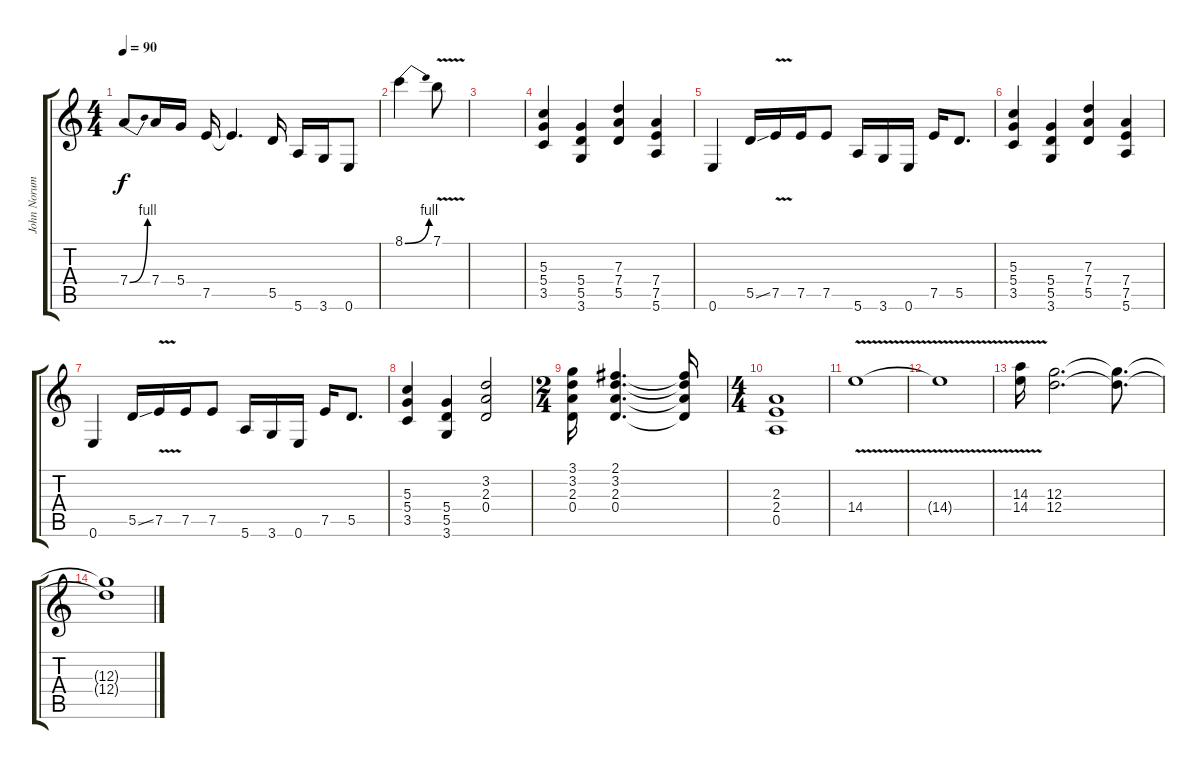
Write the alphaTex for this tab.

\track ("John Norum" "John Norum") {instrument distortionguitar}
\staff {score tabs}
\tuning (E4 B3 G3 D3 A2 E2) {hide}
\ts (4 4)
\tempo 90
\clef g2
\ks c
7.4{be (bend 0 0 60 4)}.8{dy f} 7.4.16 5.4.16 7.5.16 7.5{t}.4{d} 5.5.16 5.6.16 3.6.16 0.6.8 |
8.1{be (bend 0 0 60 4)}.4 7.1{v}.8 |
|
(5.3 5.4 3.5).4 (5.4 5.5 3.6).4 (7.3 7.4 5.5).4 (7.4 7.5 5.6).4 |
0.6.4 5.5{ss}.16 7.5{v}.16 7.5.16 7.5.8 5.6.16 3.6.16 0.6.16 7.5.16 5.5.8{d} |
(5.3 5.4 3.5).4 (5.4 5.5 3.6).4 (7.3 7.4 5.5).4 (7.4 7.5 5.6).4 |
0.6.4 5.5{ss}.16 7.5{v}.16 7.5.16 7.5.8 5.6.16 3.6.16 0.6.16 7.5.16 5.5.8{d} |
(5.3 5.4 3.5).4 (5.4 5.5 3.6).4 (3.2 2.3 0.4).2 |
\ts (2 4)
(3.1 3.2 2.3 0.4).16 (2.1 3.2 2.3 0.4).4{d} (2.1{t} 3.2{t} 2.3{t} 0.4{t}).16 |
\ts (4 4)
(2.3 2.4 0.5).1 |
14.4{v}.1 |
14.4{t}.1 |
(14.3{v} 14.4{v}).16 (12.3 12.4).2{d} (12.3{t} 12.4{t}).8{d} |
(12.3{t} 12.4{t}).1
